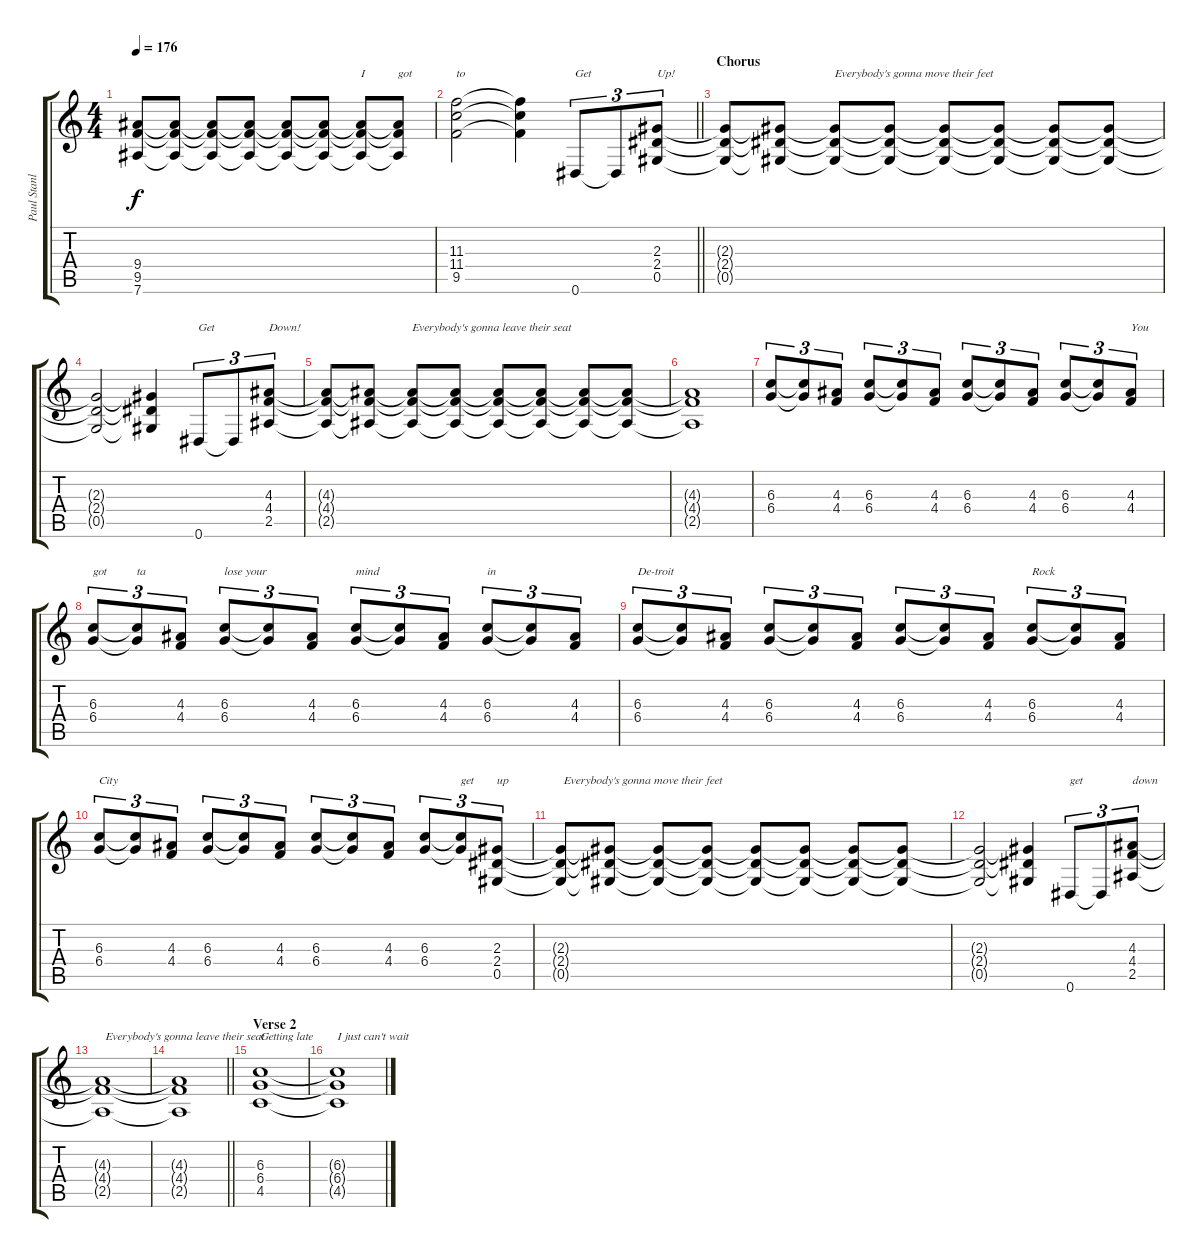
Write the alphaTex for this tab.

\track ("Paul Stanley" "Paul Stanl") {instrument distortionguitar}
\staff {score tabs}
\tuning (Eb4 Bb3 Gb3 Db3 Ab2 Eb2) {hide}
\ts (4 4)
\tempo 176
\clef g2
\ks c
(9.4 9.5 7.6).8{dy f} (9.4{t} 9.5{t} 7.6{t}).8 (9.4{t} 9.5{t} 7.6{t}).8 (9.4{t} 9.5{t} 7.6{t}).8 (9.4{t} 9.5{t} 7.6{t}).8 (9.4{t} 9.5{t} 7.6{t}).8 (9.4{t} 9.5{t} 7.6{t}).8{txt "I"} (9.4{t} 9.5{t} 7.6{t}).8{txt "got"} |
\barLineRight lightlight
(11.3 11.4 9.5).2{txt "to"} (11.3{t} 11.4{t} 9.5{t}).4 0.6.8{tu (3 2) txt "Get"} 0.6{t}.8{tu (3 2)} (2.3 2.4 0.5).8{tu (3 2) txt "Up!"} |
\section ("" "Chorus")
(2.3{t} 2.4{t} 0.5{t}).8 (2.3{t} 2.4{t} 0.5{t}).8 (2.3{t} 2.4{t} 0.5{t}).8{txt "Everybody's gonna move their feet"} (2.3{t} 2.4{t} 0.5{t}).8 (2.3{t} 2.4{t} 0.5{t}).8 (2.3{t} 2.4{t} 0.5{t}).8 (2.3{t} 2.4{t} 0.5{t}).8 (2.3{t} 2.4{t} 0.5{t}).8 |
(2.3{t} 2.4{t} 0.5{t}).2 (2.3{t} 2.4{t} 0.5{t}).4 0.6.8{tu (3 2) txt "Get"} 0.6{t}.8{tu (3 2)} (4.3 4.4 2.5).8{tu (3 2) txt "Down!"} |
(4.3{t} 4.4{t} 2.5{t}).8 (4.3{t} 4.4{t} 2.5{t}).8 (4.3{t} 4.4{t} 2.5{t}).8{txt "Everybody's gonna leave their seat"} (4.3{t} 4.4{t} 2.5{t}).8 (4.3{t} 4.4{t} 2.5{t}).8 (4.3{t} 4.4{t} 2.5{t}).8 (4.3{t} 4.4{t} 2.5{t}).8 (4.3{t} 4.4{t} 2.5{t}).8 |
(4.3{t} 4.4{t} 2.5{t}).1 |
(6.3 6.4).8{tu (3 2)} (6.3{t} 6.4{t}).8{tu (3 2)} (4.3 4.4).8{tu (3 2)} (6.3 6.4).8{tu (3 2)} (6.3{t} 6.4{t}).8{tu (3 2)} (4.3 4.4).8{tu (3 2)} (6.3 6.4).8{tu (3 2)} (6.3{t} 6.4{t}).8{tu (3 2)} (4.3 4.4).8{tu (3 2)} (6.3 6.4).8{tu (3 2)} (6.3{t} 6.4{t}).8{tu (3 2)} (4.3 4.4).8{tu (3 2) txt "You"} |
(6.3 6.4).8{tu (3 2) txt "got"} (6.3{t} 6.4{t}).8{tu (3 2) txt "ta"} (4.3 4.4).8{tu (3 2)} (6.3 6.4).8{tu (3 2) txt "lose your"} (6.3{t} 6.4{t}).8{tu (3 2)} (4.3 4.4).8{tu (3 2)} (6.3 6.4).8{tu (3 2) txt "mind"} (6.3{t} 6.4{t}).8{tu (3 2)} (4.3 4.4).8{tu (3 2)} (6.3 6.4).8{tu (3 2) txt "in"} (6.3{t} 6.4{t}).8{tu (3 2)} (4.3 4.4).8{tu (3 2)} |
(6.3 6.4).8{tu (3 2) txt "De-troit"} (6.3{t} 6.4{t}).8{tu (3 2)} (4.3 4.4).8{tu (3 2)} (6.3 6.4).8{tu (3 2)} (6.3{t} 6.4{t}).8{tu (3 2)} (4.3 4.4).8{tu (3 2)} (6.3 6.4).8{tu (3 2)} (6.3{t} 6.4{t}).8{tu (3 2)} (4.3 4.4).8{tu (3 2)} (6.3 6.4).8{tu (3 2) txt "Rock"} (6.3{t} 6.4{t}).8{tu (3 2)} (4.3 4.4).8{tu (3 2)} |
(6.3 6.4).8{tu (3 2) txt "City"} (6.3{t} 6.4{t}).8{tu (3 2)} (4.3 4.4).8{tu (3 2)} (6.3 6.4).8{tu (3 2)} (6.3{t} 6.4{t}).8{tu (3 2)} (4.3 4.4).8{tu (3 2)} (6.3 6.4).8{tu (3 2)} (6.3{t} 6.4{t}).8{tu (3 2)} (4.3 4.4).8{tu (3 2)} (6.3 6.4).8{tu (3 2)} (6.3{t} 6.4{t}).8{tu (3 2) txt "get"} (2.3 2.4 0.5).8{tu (3 2) txt "up"} |
(2.3{t} 2.4{t} 0.5{t}).8{txt " Everybody's gonna move their feet"} (2.3{t} 2.4{t} 0.5{t}).8 (2.3{t} 2.4{t} 0.5{t}).8 (2.3{t} 2.4{t} 0.5{t}).8 (2.3{t} 2.4{t} 0.5{t}).8 (2.3{t} 2.4{t} 0.5{t}).8 (2.3{t} 2.4{t} 0.5{t}).8 (2.3{t} 2.4{t} 0.5{t}).8 |
(2.3{t} 2.4{t} 0.5{t}).2 (2.3{t} 2.4{t} 0.5{t}).4 0.6.8{tu (3 2) txt "get"} 0.6{t}.8{tu (3 2)} (4.3 4.4 2.5).8{tu (3 2) txt "down"} |
(4.3{t} 4.4{t} 2.5{t}).1{txt " Everybody's gonna leave their seat"} |
\barLineRight lightlight
(4.3{t} 4.4{t} 2.5{t}).1 |
\section ("" "Verse 2")
(6.3 6.4 4.5).1{txt "Getting late"} |
(6.3{t} 6.4{t} 4.5{t}).1{txt "I just can't wait"}
